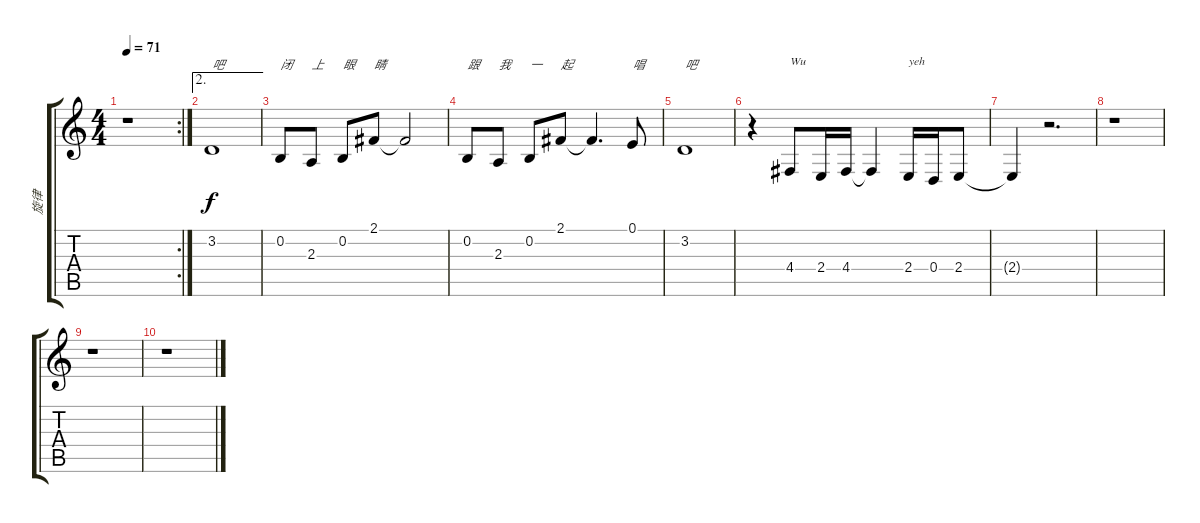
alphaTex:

\track ("旋律" "旋律") {instrument sopranosax}
\staff {score tabs}
\tuning (E4 B3 G3 D3 A2 E2) {hide}
\rc 2
\ts (4 4)
\tempo 71
\clef g2
\ks c
r.1{dy f} |
\ae 2
3.2.1{txt "吧"} |
0.2.8{txt "闭"} 2.3.8{txt "上"} 0.2.8{txt "眼"} 2.1.8{txt "睛"} 2.1{t}.2 |
0.2.8{txt "跟"} 2.3.8{txt "我"} 0.2.8{txt "一"} 2.1.8{txt "起"} 2.1{t}.4{d} 0.1.8{txt "唱"} |
3.2.1{txt "吧"} |
r.4 4.4.8{txt "Wu"} 2.4.16 4.4.16 4.4{t}.4 2.4.16{txt "yeh"} 0.4.16 2.4.8 |
2.4{t}.4 r.2{d} |
r.1 |
r.1 |
r.1
